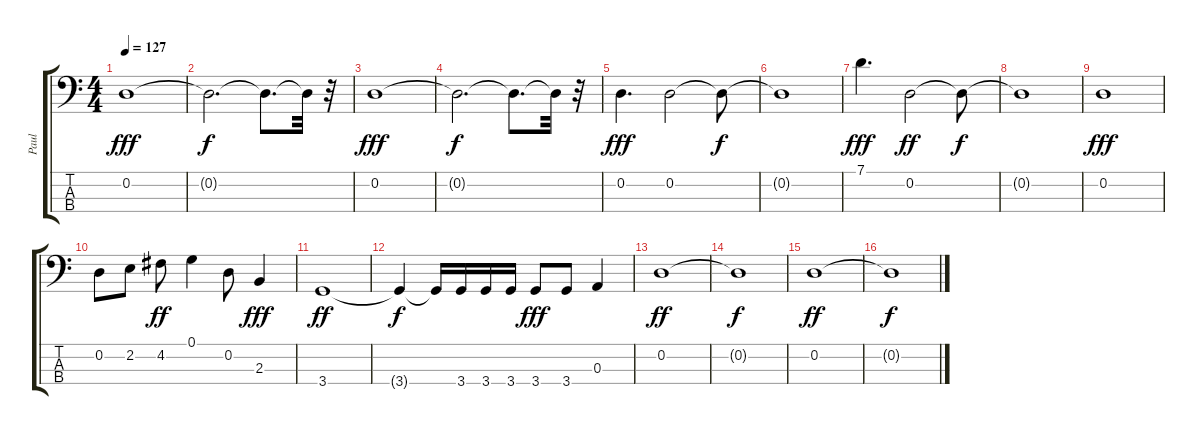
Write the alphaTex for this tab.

\track ("Paul" "Paul") {instrument acousticbass}
\staff {score tabs}
\tuning (G2 D2 A1 E1) {hide}
\ts (4 4)
\tempo 127
\clef f4
\ks c
0.2.1{dy fff} |
0.2{t}.2{d dy f} 0.2{t}.8{d} 0.2{t}.32 r.32 |
0.2.1{dy fff} |
0.2{t}.2{d dy f} 0.2{t}.8{d} 0.2{t}.32 r.32 |
0.2.4{d dy fff} 0.2.2 0.2{t}.8{dy f} |
0.2{t}.1 |
7.1.4{d dy fff} 0.2.2{dy ff} 0.2{t}.8{dy f} |
0.2{t}.1 |
0.2.1{dy fff} |
0.2.8 2.2.8 4.2.8{dy ff} 0.1.4 0.2.8 2.3.4{dy fff} |
3.4.1{dy ff} |
3.4{t}.4{dy f} 3.4{t}.16 3.4.16 3.4.16 3.4.16 3.4.8{dy fff} 3.4.8 0.3.4 |
0.2.1{dy ff} |
0.2{t}.1{dy f} |
0.2.1{dy ff} |
0.2{t}.1{dy f}
